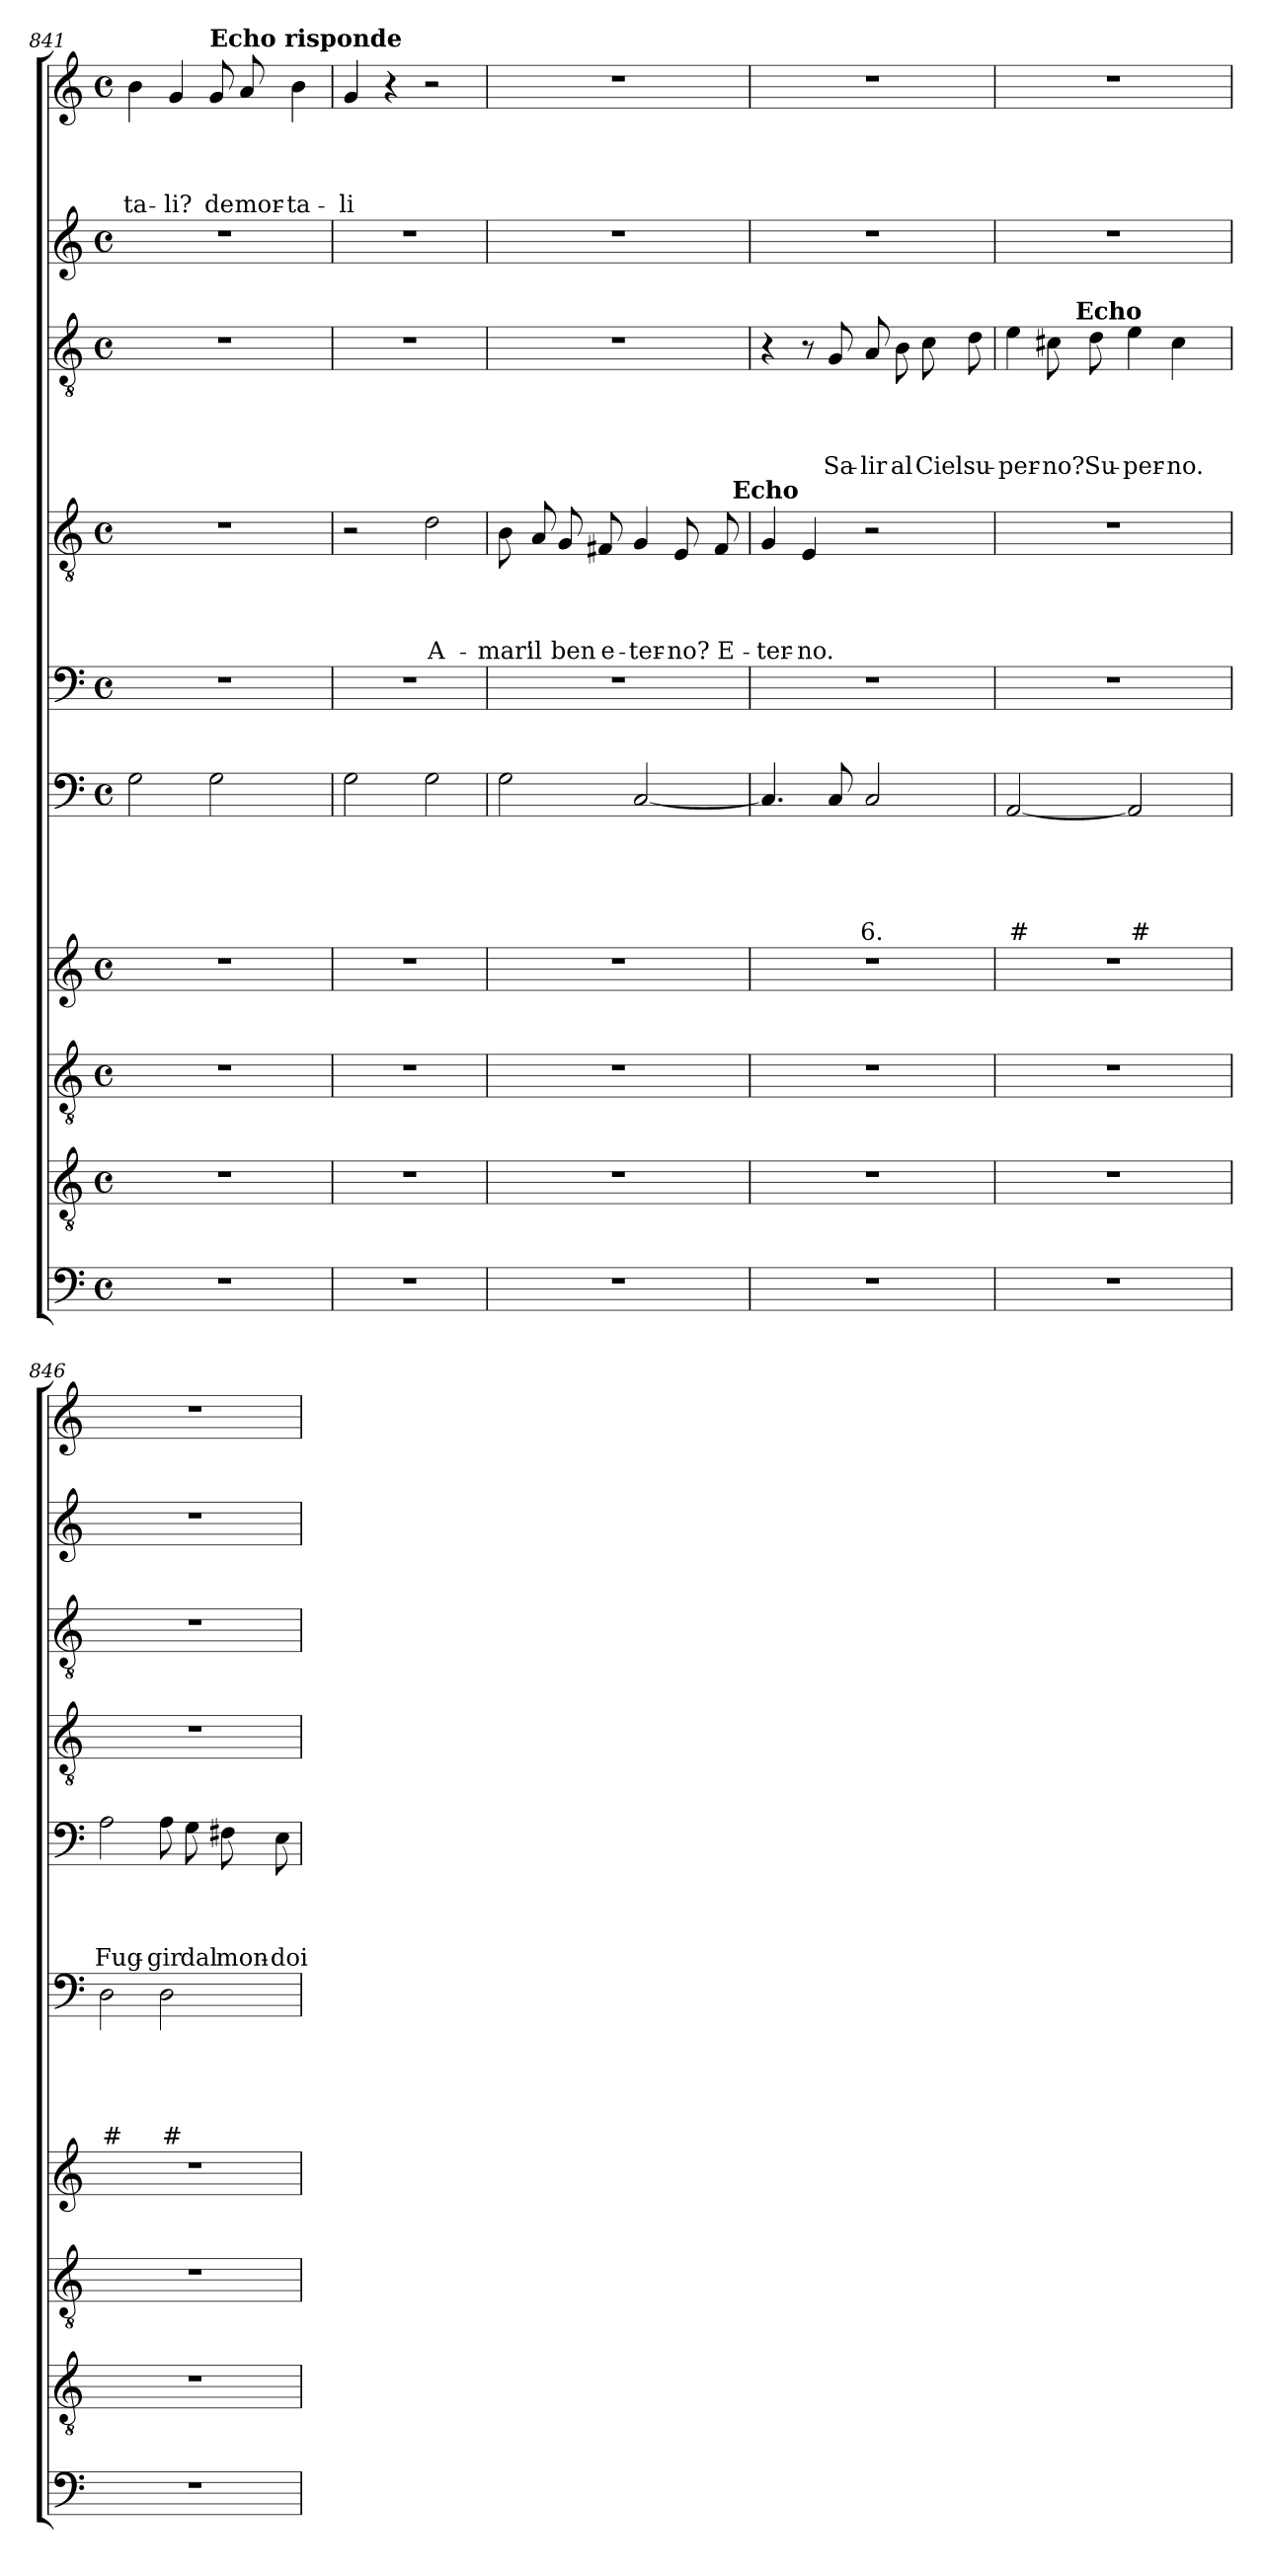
**kern	**kern	**kern	**kern	**kern	**text	**text	**text	**text	**text	**kern	**text	**text	**text	**text	**kern	**text	**text	**text	**text	**kern	**text	**text	**text	**text	**kern	**kern	**text	**text	**text	**text
*part10	*part9	*part8	*part7	*part6	*part6	*part6	*part6	*part6	*part6	*part5	*part5	*part5	*part5	*part5	*part4	*part4	*part4	*part4	*part4	*part3	*part3	*part3	*part3	*part3	*part2	*part1	*part1	*part1	*part1	*part1
*staff10	*staff9	*staff8	*staff7	*staff6	*staff6	*staff6	*staff6	*staff6	*staff6	*staff5	*staff5	*staff5	*staff5	*staff5	*staff4	*staff4	*staff4	*staff4	*staff4	*staff3	*staff3	*staff3	*staff3	*staff3	*staff2	*staff1	*staff1	*staff1	*staff1	*staff1
*clefF4	*clefGv2	*clefGv2	*clefG2	*clefF4	*	*	*	*	*	*clefF4	*	*	*	*	*clefGv2	*	*	*	*	*clefGv2	*	*	*	*	*clefG2	*clefG2	*	*	*	*
*k[]	*k[]	*k[]	*k[]	*k[]	*	*	*	*	*	*k[]	*	*	*	*	*k[]	*	*	*	*	*k[]	*	*	*	*	*k[]	*k[]	*	*	*	*
*C:	*C:	*C:	*C:	*C:	*	*	*	*	*	*C:	*	*	*	*	*C:	*	*	*	*	*C:	*	*	*	*	*C:	*C:	*	*	*	*
*M4/4	*M4/4	*M4/4	*M4/4	*M4/4	*	*	*	*	*	*M4/4	*	*	*	*	*M4/4	*	*	*	*	*M4/4	*	*	*	*	*M4/4	*M4/4	*	*	*	*
*met(c)	*met(c)	*met(c)	*met(c)	*met(c)	*	*	*	*	*	*met(c)	*	*	*	*	*met(c)	*	*	*	*	*met(c)	*	*	*	*	*met(c)	*met(c)	*	*	*	*
=841	=841	=841	=841	=841	=841	=841	=841	=841	=841	=841	=841	=841	=841	=841	=841	=841	=841	=841	=841	=841	=841	=841	=841	=841	=841	=841	=841	=841	=841	=841
1r	1r	1r	1r	2G\	.	.	.	.	.	1r	.	.	.	.	1r	.	.	.	.	1r	.	.	.	.	1r	4b\	.	.	.	-ta-
.	.	.	.	.	.	.	.	.	.	.	.	.	.	.	.	.	.	.	.	.	.	.	.	.	.	4g/	.	.	.	-li?
!	!	!	!	!	!	!	!	!	!	!	!	!	!	!	!	!	!	!	!	!	!	!	!	!	!	!LO:TX:a:B:t=Echo risponde	!	!	!	!
.	.	.	.	2G\	.	.	.	.	.	.	.	.	.	.	.	.	.	.	.	.	.	.	.	.	.	8g/	.	.	.	de
.	.	.	.	.	.	.	.	.	.	.	.	.	.	.	.	.	.	.	.	.	.	.	.	.	.	8a/	.	.	.	mor-
.	.	.	.	.	.	.	.	.	.	.	.	.	.	.	.	.	.	.	.	.	.	.	.	.	.	4b\	.	.	.	-ta-
=842	=842	=842	=842	=842	=842	=842	=842	=842	=842	=842	=842	=842	=842	=842	=842	=842	=842	=842	=842	=842	=842	=842	=842	=842	=842	=842	=842	=842	=842	=842
1r	1r	1r	1r	2G\	.	.	.	.	.	1r	.	.	.	.	2r	.	.	.	.	1r	.	.	.	.	1r	4g/	.	.	.	-li
.	.	.	.	.	.	.	.	.	.	.	.	.	.	.	.	.	.	.	.	.	.	.	.	.	.	4r	.	.	.	.
.	.	.	.	2G\	.	.	.	.	.	.	.	.	.	.	2d\	.	.	.	A-	.	.	.	.	.	.	2r	.	.	.	.
!!LO:LB:g=z
=843	=843	=843	=843	=843	=843	=843	=843	=843	=843	=843	=843	=843	=843	=843	=843	=843	=843	=843	=843	=843	=843	=843	=843	=843	=843	=843	=843	=843	=843	=843
*	*	*	*	*	*	*	*	*	*	*	*	*	*	*	*^	*	*	*	*	*	*	*	*	*	*	*	*	*	*	*
1r	1r	1r	1r	2G\	.	.	.	.	.	1r	.	.	.	.	8B\	2...ryy	.	.	.	-mar'	1r	.	.	.	.	1r	1r	.	.	.	.
.	.	.	.	.	.	.	.	.	.	.	.	.	.	.	8A/	.	.	.	.	il	.	.	.	.	.	.	.	.	.	.	.
.	.	.	.	.	.	.	.	.	.	.	.	.	.	.	8G/	.	.	.	.	ben	.	.	.	.	.	.	.	.	.	.	.
.	.	.	.	.	.	.	.	.	.	.	.	.	.	.	8F#X/	.	.	.	.	e-	.	.	.	.	.	.	.	.	.	.	.
.	.	.	.	[2C/	.	.	.	.	.	.	.	.	.	.	4G/	.	.	.	.	-ter-	.	.	.	.	.	.	.	.	.	.	.
.	.	.	.	.	.	.	.	.	.	.	.	.	.	.	8E/	.	.	.	.	-no?	.	.	.	.	.	.	.	.	.	.	.
.	.	.	.	.	.	.	.	.	.	.	.	.	.	.	8F#/	.	.	.	.	E-	.	.	.	.	.	.	.	.	.	.	.
!	!	!	!	!	!	!	!	!	!	!	!	!	!	!	!	!LO:TX:a:B:t=Echo	!	!	!	!	!	!	!	!	!	!	!	!	!	!	!
.	.	.	.	.	.	.	.	.	.	.	.	.	.	.	.	16ryy	.	.	.	.	.	.	.	.	.	.	.	.	.	.	.
*	*	*	*	*	*	*	*	*	*	*	*	*	*	*	*v	*v	*	*	*	*	*	*	*	*	*	*	*	*	*	*	*
=844	=844	=844	=844	=844	=844	=844	=844	=844	=844	=844	=844	=844	=844	=844	=844	=844	=844	=844	=844	=844	=844	=844	=844	=844	=844	=844	=844	=844	=844	=844
1r	1r	1r	1r	4.C/]	.	.	.	.	.	1r	.	.	.	.	4G/	.	.	.	-ter-	4r	.	.	.	.	1r	1r	.	.	.	.
.	.	.	.	.	.	.	.	.	.	.	.	.	.	.	4E/	.	.	.	-no.	8r	.	.	.	.	.	.	.	.	.	.
.	.	.	.	8C/	.	.	.	.	.	.	.	.	.	.	.	.	.	.	.	8G/	.	.	.	Sa-	.	.	.	.	.	.
.	.	.	.	2C/	.	.	.	.	6.	.	.	.	.	.	2r	.	.	.	.	8A/	.	.	.	-lir	.	.	.	.	.	.
.	.	.	.	.	.	.	.	.	.	.	.	.	.	.	.	.	.	.	.	8B\	.	.	.	al	.	.	.	.	.	.
.	.	.	.	.	.	.	.	.	.	.	.	.	.	.	.	.	.	.	.	8c\	.	.	.	Ciel	.	.	.	.	.	.
.	.	.	.	.	.	.	.	.	.	.	.	.	.	.	.	.	.	.	.	8d\	.	.	.	su-	.	.	.	.	.	.
=845	=845	=845	=845	=845	=845	=845	=845	=845	=845	=845	=845	=845	=845	=845	=845	=845	=845	=845	=845	=845	=845	=845	=845	=845	=845	=845	=845	=845	=845	=845
*	*	*	*	*	*	*	*	*	*	*	*	*	*	*	*	*	*	*	*	*^	*	*	*	*	*	*	*	*	*	*
1r	1r	1r	1r	[2AA/	.	.	.	.	#	1r	.	.	.	.	1r	.	.	.	.	4e\	4ryy	.	.	.	-per-	1r	1r	.	.	.	.
.	.	.	.	.	.	.	.	.	.	.	.	.	.	.	.	.	.	.	.	8c#X\	16.ryy	.	.	.	-no?	.	.	.	.	.	.
!	!	!	!	!	!	!	!	!	!	!	!	!	!	!	!	!	!	!	!	!	!LO:TX:a:B:t=Echo	!	!	!	!	!	!	!	!	!	!
.	.	.	.	.	.	.	.	.	.	.	.	.	.	.	.	.	.	.	.	.	2ryy	.	.	.	.	.	.	.	.	.	.
.	.	.	.	.	.	.	.	.	.	.	.	.	.	.	.	.	.	.	.	8d\	.	.	.	.	Su-	.	.	.	.	.	.
.	.	.	.	2AA/]	.	.	.	.	#	.	.	.	.	.	.	.	.	.	.	4e\	.	.	.	.	-per-	.	.	.	.	.	.
.	.	.	.	.	.	.	.	.	.	.	.	.	.	.	.	.	.	.	.	4c#\	.	.	.	.	-no.	.	.	.	.	.	.
.	.	.	.	.	.	.	.	.	.	.	.	.	.	.	.	.	.	.	.	.	8ryy	.	.	.	.	.	.	.	.	.	.
.	.	.	.	.	.	.	.	.	.	.	.	.	.	.	.	.	.	.	.	.	32ryy	.	.	.	.	.	.	.	.	.	.
*	*	*	*	*	*	*	*	*	*	*	*	*	*	*	*	*	*	*	*	*v	*v	*	*	*	*	*	*	*	*	*	*
=846	=846	=846	=846	=846	=846	=846	=846	=846	=846	=846	=846	=846	=846	=846	=846	=846	=846	=846	=846	=846	=846	=846	=846	=846	=846	=846	=846	=846	=846	=846
1r	1r	1r	1r	2D\	.	.	.	.	#	2A\	.	.	.	Fug-	1r	.	.	.	.	1r	.	.	.	.	1r	1r	.	.	.	.
.	.	.	.	2D\	.	.	.	.	#	8A\	.	.	.	-gir	.	.	.	.	.	.	.	.	.	.	.	.	.	.	.	.
.	.	.	.	.	.	.	.	.	.	8G\	.	.	.	dal	.	.	.	.	.	.	.	.	.	.	.	.	.	.	.	.
.	.	.	.	.	.	.	.	.	.	8F#X\	.	.	.	mon-	.	.	.	.	.	.	.	.	.	.	.	.	.	.	.	.
.	.	.	.	.	.	.	.	.	.	8E\	.	.	.	-doi	.	.	.	.	.	.	.	.	.	.	.	.	.	.	.	.
=	=	=	=	=	=	=	=	=	=	=	=	=	=	=	=	=	=	=	=	=	=	=	=	=	=	=	=	=	=	=
*-	*-	*-	*-	*-	*-	*-	*-	*-	*-	*-	*-	*-	*-	*-	*-	*-	*-	*-	*-	*-	*-	*-	*-	*-	*-	*-	*-	*-	*-	*-
